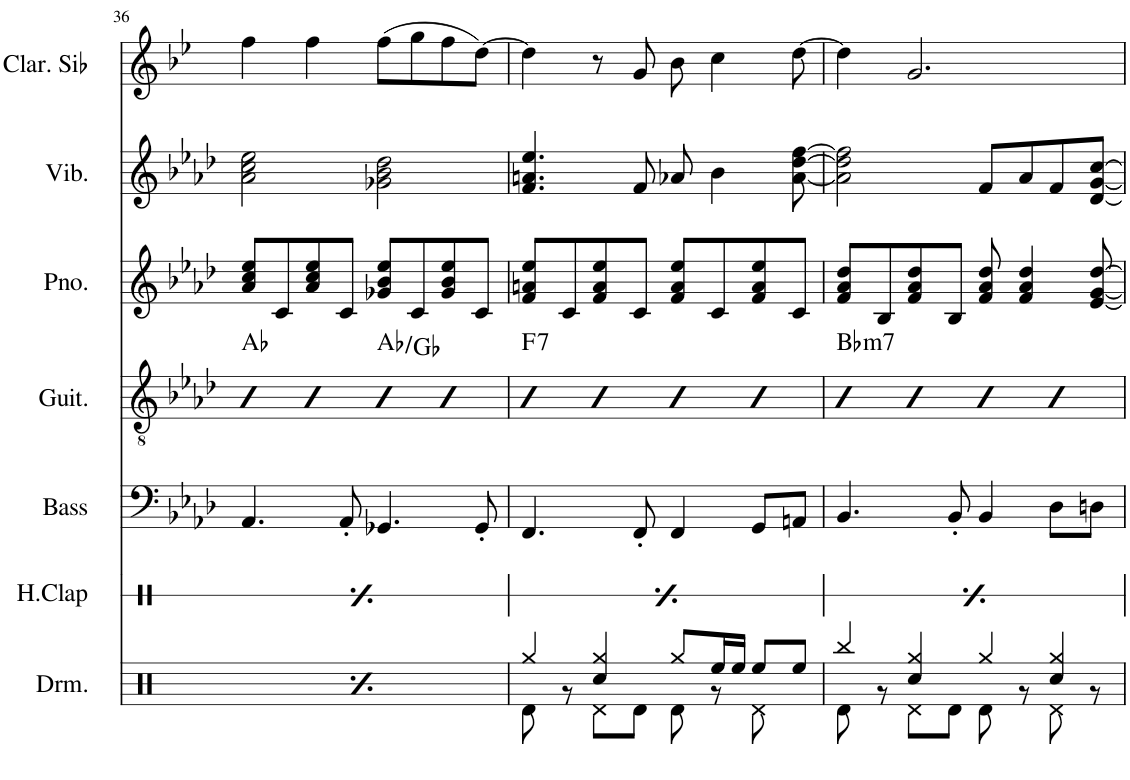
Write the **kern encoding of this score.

**kern	**kern	**harte	**kern	**kern	**kern
*part5	*part4	*part4	*part3	*part2	*part1
*staff5	*staff4	*	*staff3	*staff2	*staff1
*I"Bass	*I"Accoustic Guitar	*	*I"Piano	*I"Vibes	*I"Clarinette en Sib
*I'Bass	*I'Guit.	*	*I'Pno.	*I'Vib.	*I'Clar. Sib
!!LO:PB:g=z
*clefF4	*clefGv2	*	*clefG2	*clefG2	*clefG2
*Trd7c12	*	*	*	*	*Trd1c2
*k[b-e-a-d-]	*k[b-e-a-d-]	*	*k[b-e-a-d-]	*k[b-e-a-d-]	*k[b-e-]
*M4/4	*M4/4	*	*M4/4	*M4/4	*M4/4
=36	=36	=36	=36	=36	=36
*	*^	*	*	*	*
4.AA-/	8E- 8A- 8c 8e-L	4B-	Ab:maj	8a-/ 8cc/ 8ee-/L	2a-\ 2cc\ 2ee-\	4ff\
.	8E- 8A- 8c 8e-	.	.	8c/	.	.
.	8E-'>^> 8A-'>^> 8c'>^> 8e-'>^>	4B-	.	8a-/ 8cc/ 8ee-/	.	4ff\
8AA-'/	8E- 8A- 8c 8e-J	.	.	8c/J	.	.
4.GG-X/	8E- 8G-X 8c 8e-L	4B-	Ab:maj/b7	8g-X/ 8b-/ 8ee-/L	2g-X\ 2b-\ 2dd-\	(8ff\L
.	8E- 8G- 8c 8e-	.	.	8c/	.	8gg\
.	8E-'>^> 8G-'>^> 8c'>^> 8e-'>^>	4B-	.	8g-/ 8b-/ 8ee-/	.	8ff\
8GG-'/	8E- 8G- 8c 8e-J	.	.	8c/J	.	[8dd\J)
=37	=37	=37	=37	=37	=37	=37
!	!	!	!LO:H:kt=7	!	!	!
4.FF/	8C 8F 8An 8e-L	4B-	F:7	8f/ 8an/ 8ee-/L	4.f/ 4.an/ 4.ee-/	4dd\]
.	8C 8F 8A 8e-	.	.	8c/	.	.
.	8C'>^> 8F'>^> 8A'>^> 8e-'>^>	4B-	.	8f/ 8a/ 8ee-/	.	8r
8FF'/	8C 8F 8A 8e-J	.	.	8c/J	8f/	8g/
4FF/	8C 8F 8A 8e-L	4B-	.	8f/ 8a/ 8ee-/L	8a-X/	8b-\
.	8C 8F 8A 8e-	.	.	8c/	4b-\	4cc\
8GG/L	8C'>^> 8F'>^> 8A'>^> 8e-'>^>	4B-	.	8f/ 8a/ 8ee-/	.	.
8AAn/J	8C 8F 8A 8e-J	.	.	8c/J	[8a-\ [8dd-\ [8ff\	[8dd\
=38	=38	=38	=38	=38	=38	=38
!	!	!	!LO:H:kt=m7	!	!	!
4.BB-/	8BB- 8F 8A- 8d-L	4B-	Bb:min7	8f/ 8a-/ 8dd-/L	2a-\] 2dd-\] 2ff\]	4dd\]
.	8BB- 8F 8A- 8d-	.	.	8B-/	.	.
.	8BB-'>^> 8F'>^> 8A-'>^> 8d-'>^>	4B-	.	8f/ 8a-/ 8dd-/	.	2.g/
8BB-'/	8BB- 8F 8A- 8d-J	.	.	8B-/J	.	.
4BB-/	8BB- 8F 8A- 8d-L	4B-	.	8f/ 8a-/ 8dd-/	8f/L	.
.	8BB- 8F 8A- 8d-	.	.	4f/ 4a-/ 4dd-/	8a-/	.
8D-\L	8BB-'>^> 8F'>^> 8A-'>^> 8d-'>^>	4B-	.	.	8f/	.
8Dn\J	8BB- 8F 8A- 8d-J	.	.	[8e-/ [8g/ [8dd-/	[8d-/ [8g/ [8cc/J	.
*	*v	*v	*	*	*	*
=	=	=	=	=	=
*-	*-	*-	*-	*-	*-
